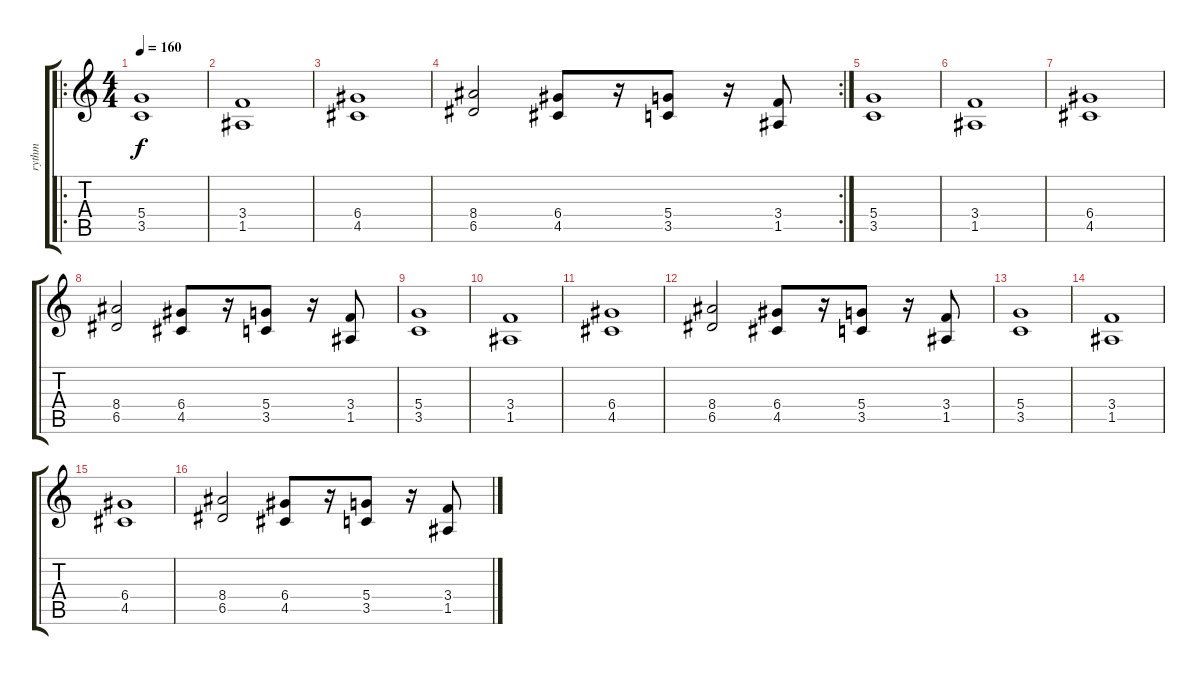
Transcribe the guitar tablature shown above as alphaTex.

\track ("rythm" "rythm") {instrument distortionguitar}
\staff {score tabs}
\tuning (E4 B3 G3 D3 A2 E2) {hide}
\ro
\ts (4 4)
\tempo 160
\clef g2
\ks c
(5.4 3.5).1{dy f} |
(3.4 1.5).1 |
(6.4 4.5).1 |
\rc 2
(8.4 6.5).2 (6.4 4.5).8 r.16 (5.4 3.5).8 r.16 (3.4 1.5).8 |
(5.4 3.5).1 |
(3.4 1.5).1 |
(6.4 4.5).1 |
(8.4 6.5).2 (6.4 4.5).8 r.16 (5.4 3.5).8 r.16 (3.4 1.5).8 |
(5.4 3.5).1 |
(3.4 1.5).1 |
(6.4 4.5).1 |
(8.4 6.5).2 (6.4 4.5).8 r.16 (5.4 3.5).8 r.16 (3.4 1.5).8 |
(5.4 3.5).1 |
(3.4 1.5).1 |
(6.4 4.5).1 |
(8.4 6.5).2 (6.4 4.5).8 r.16 (5.4 3.5).8 r.16 (3.4 1.5).8
